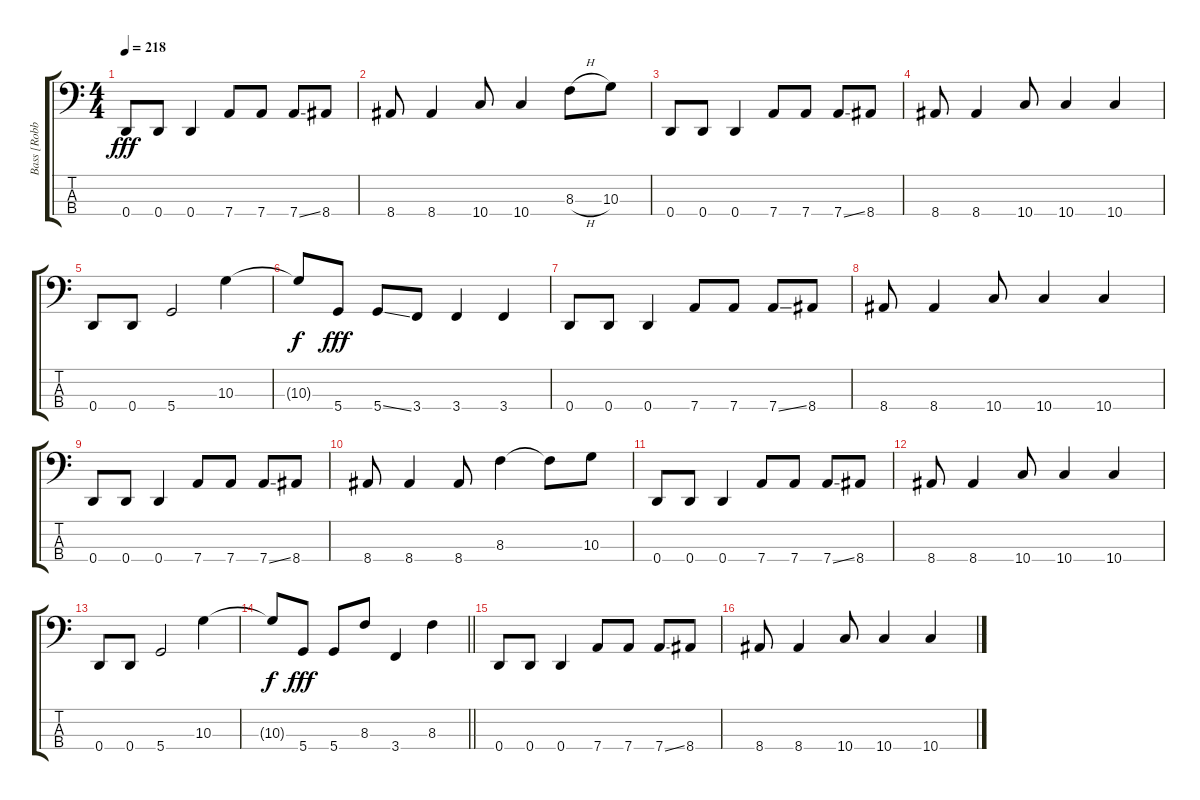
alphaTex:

\track ("Bass [Robbie Merrill]" "Bass [Robb") {instrument electricbassfinger}
\staff {score tabs}
\tuning (G2 D2 A1 D1) {hide}
\ts (4 4)
\tempo 218
\clef f4
\ks c
0.4.8{dy fff} 0.4.8 0.4.4 7.4.8 7.4.8 7.4{ss}.8 8.4.8 |
8.4.8 8.4.4 10.4.8 10.4.4 8.3{h}.8 10.3.8 |
0.4.8 0.4.8 0.4.4 7.4.8 7.4.8 7.4{ss}.8 8.4.8 |
8.4.8 8.4.4 10.4.8 10.4.4 10.4.4 |
0.4.8 0.4.8 5.4.2 10.3.4 |
10.3{t}.8{dy f} 5.4.8{dy fff} 5.4{ss}.8 3.4.8 3.4.4 3.4.4 |
0.4.8 0.4.8 0.4.4 7.4.8 7.4.8 7.4{ss}.8 8.4.8 |
8.4.8 8.4.4 10.4.8 10.4.4 10.4.4 |
0.4.8 0.4.8 0.4.4 7.4.8 7.4.8 7.4{ss}.8 8.4.8 |
8.4.8 8.4.4 8.4.8 8.3.4 8.3{t}.8 10.3.8 |
0.4.8 0.4.8 0.4.4 7.4.8 7.4.8 7.4{ss}.8 8.4.8 |
8.4.8 8.4.4 10.4.8 10.4.4 10.4.4 |
0.4.8 0.4.8 5.4.2 10.3.4 |
\barLineRight lightlight
10.3{t}.8{dy f} 5.4.8{dy fff} 5.4.8 8.3.8 3.4.4 8.3.4 |
0.4.8 0.4.8 0.4.4 7.4.8 7.4.8 7.4{ss}.8 8.4.8 |
8.4.8 8.4.4 10.4.8 10.4.4 10.4.4
